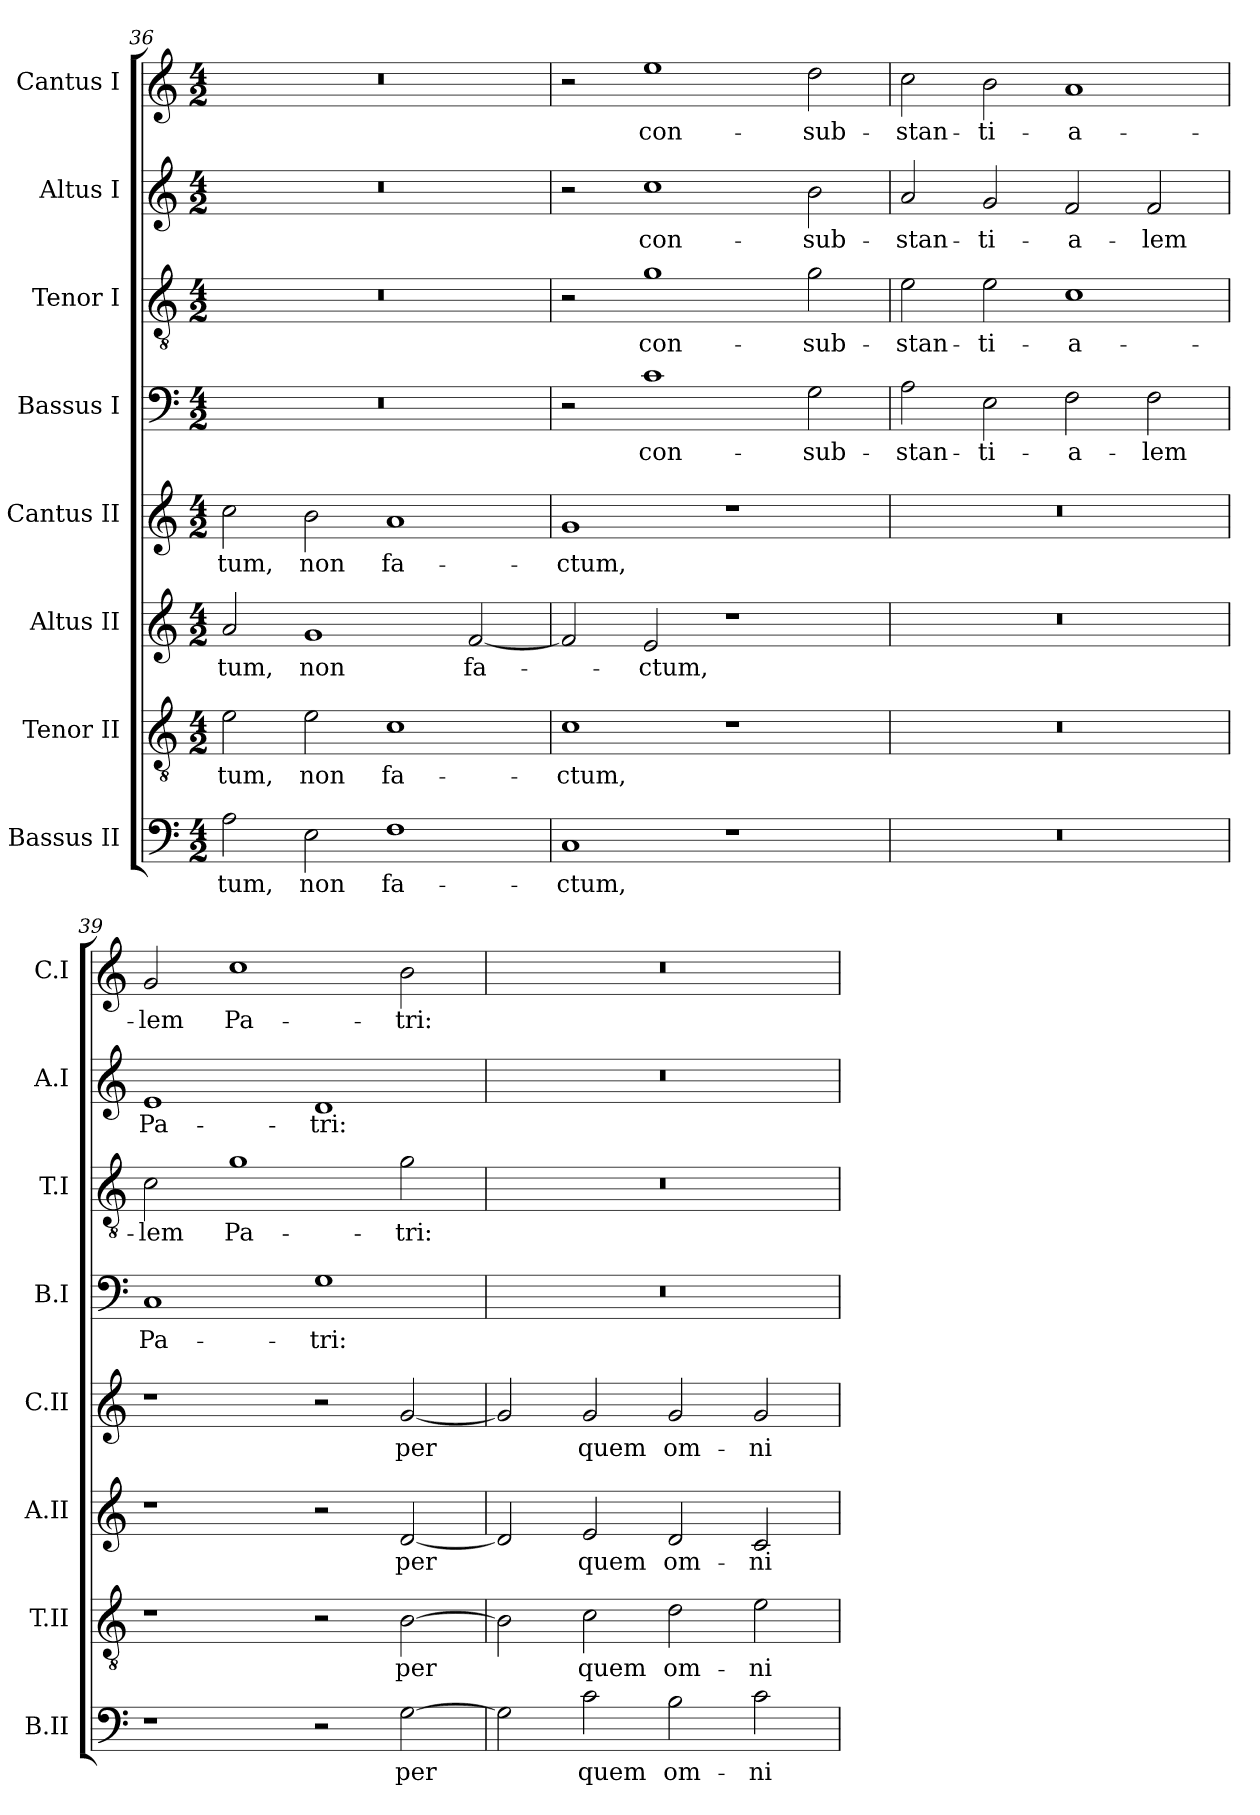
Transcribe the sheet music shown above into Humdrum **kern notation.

**kern	**text	**kern	**text	**kern	**text	**kern	**text	**kern	**text	**kern	**text	**kern	**text	**kern	**text
*part8	*part8	*part7	*part7	*part6	*part6	*part5	*part5	*part4	*part4	*part3	*part3	*part2	*part2	*part1	*part1
*staff8	*staff8	*staff7	*staff7	*staff6	*staff6	*staff5	*staff5	*staff4	*staff4	*staff3	*staff3	*staff2	*staff2	*staff1	*staff1
*I"Bassus II	*	*I"Tenor II	*	*I"Altus II	*	*I"Cantus II	*	*I"Bassus I	*	*I"Tenor I	*	*I"Altus I	*	*I"Cantus I	*
*I'B.II	*	*I'T.II	*	*I'A.II	*	*I'C.II	*	*I'B.I	*	*I'T.I	*	*I'A.I	*	*I'C.I	*
*clefF4	*	*clefGv2	*	*clefG2	*	*clefG2	*	*clefF4	*	*clefGv2	*	*clefG2	*	*clefG2	*
*	*	*ITrd7c12	*	*	*	*	*	*	*	*ITrd7c12	*	*	*	*	*
*k[]	*	*k[]	*	*k[]	*	*k[]	*	*k[]	*	*k[]	*	*k[]	*	*k[]	*
*C:	*	*C:	*	*C:	*	*C:	*	*C:	*	*C:	*	*C:	*	*C:	*
*M4/2	*	*M4/2	*	*M4/2	*	*M4/2	*	*M4/2	*	*M4/2	*	*M4/2	*	*M4/2	*
=36	=36	=36	=36	=36	=36	=36	=36	=36	=36	=36	=36	=36	=36	=36	=36
2A\	-tum,	2E\	-tum,	2a/	-tum,	2cc\	-tum,	0r	.	0r	.	0r	.	0r	.
2E\	non	2E\	non	1g/	non	2b\	non	.	.	.	.	.	.	.	.
1F\	fa-	1C\	fa-	.	.	1a/	fa-	.	.	.	.	.	.	.	.
.	.	.	.	[2f/	fa-	.	.	.	.	.	.	.	.	.	.
=37	=37	=37	=37	=37	=37	=37	=37	=37	=37	=37	=37	=37	=37	=37	=37
1C/	-ctum,	1C\	-ctum,	2f/]	.	1g/	-ctum,	2r	.	2r	.	2r	.	2r	.
.	.	.	.	2e/	-ctum,	.	.	1c\	con-	1G\	con-	1cc\	con-	1ee\	con-
1r	.	1r	.	1r	.	1r	.	.	.	.	.	.	.	.	.
.	.	.	.	.	.	.	.	2G\	-sub-	2G\	-sub-	2b\	-sub-	2dd\	-sub-
=38	=38	=38	=38	=38	=38	=38	=38	=38	=38	=38	=38	=38	=38	=38	=38
0r	.	0r	.	0r	.	0r	.	2A\	-stan-	2E\	-stan-	2a/	-stan-	2cc\	-stan-
.	.	.	.	.	.	.	.	2E\	-ti-	2E\	-ti-	2g/	-ti-	2b\	-ti-
.	.	.	.	.	.	.	.	2F\	-a-	1C\	-a-	2f/	-a-	1a/	-a-
.	.	.	.	.	.	.	.	2F\	-lem	.	.	2f/	-lem	.	.
=39	=39	=39	=39	=39	=39	=39	=39	=39	=39	=39	=39	=39	=39	=39	=39
1r	.	1r	.	1r	.	1r	.	1C/	Pa-	2C\	-lem	1e/	Pa-	2g/	-lem
.	.	.	.	.	.	.	.	.	.	1G\	Pa-	.	.	1cc\	Pa-
2r	.	2r	.	2r	.	2r	.	1G\	-tri:	.	.	1d/	-tri:	.	.
[2G\	per	[2BB\	per	[2d/	per	[2g/	per	.	.	2G\	-tri:	.	.	2b\	-tri:
=40	=40	=40	=40	=40	=40	=40	=40	=40	=40	=40	=40	=40	=40	=40	=40
2G\]	.	2BB\]	.	2d/]	.	2g/]	.	0r	.	0r	.	0r	.	0r	.
2c\	quem	2C\	quem	2e/	quem	2g/	quem	.	.	.	.	.	.	.	.
2B\	om-	2D\	om-	2d/	om-	2g/	om-	.	.	.	.	.	.	.	.
2c\	-ni-	2E\	-ni-	2c/	-ni-	2g/	-ni-	.	.	.	.	.	.	.	.
=	=	=	=	=	=	=	=	=	=	=	=	=	=	=	=
*-	*-	*-	*-	*-	*-	*-	*-	*-	*-	*-	*-	*-	*-	*-	*-
